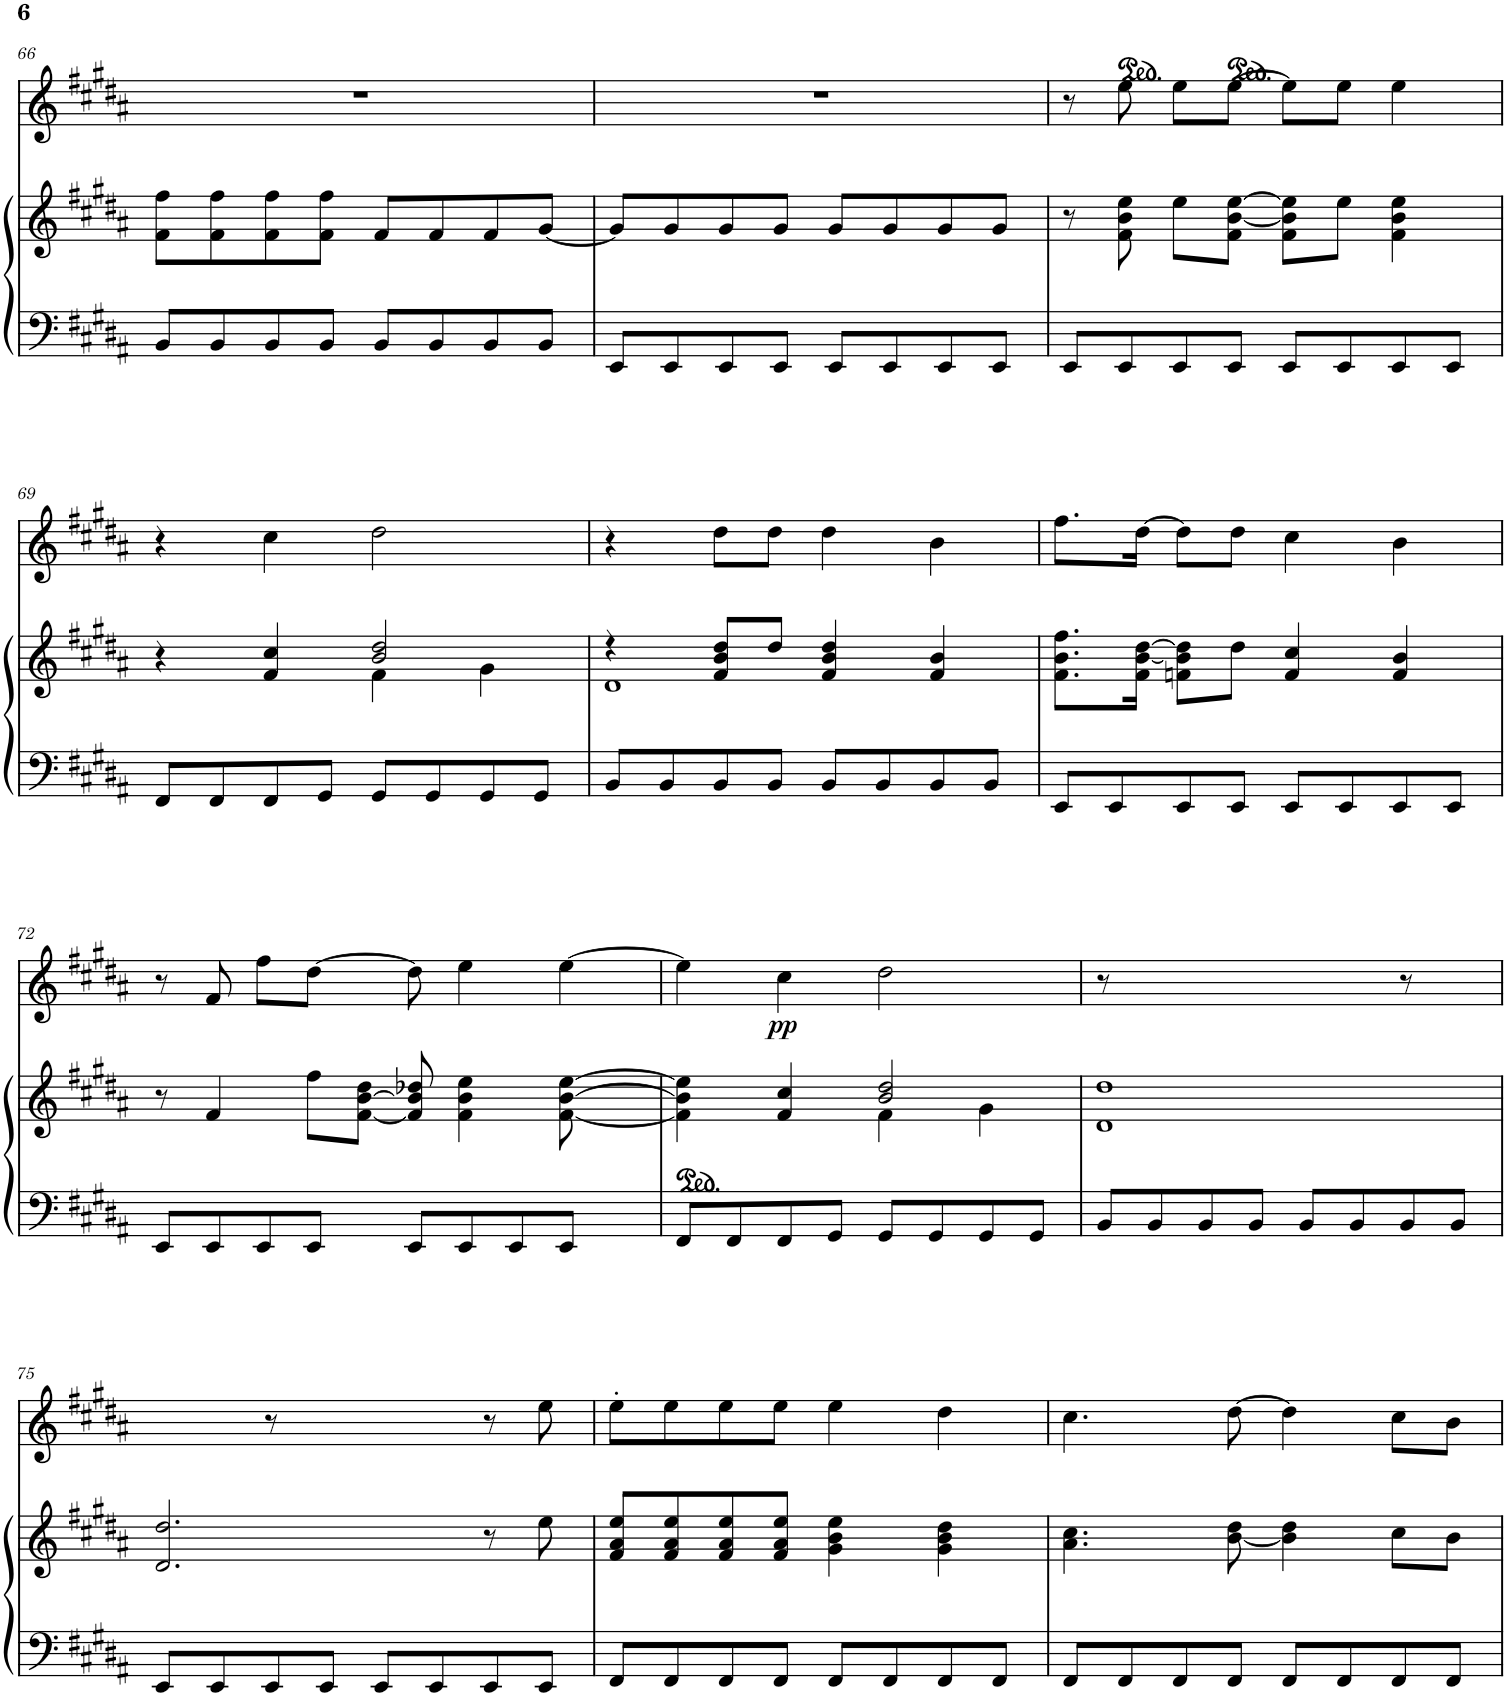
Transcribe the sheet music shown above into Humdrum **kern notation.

**kern	**kern	**kern	**dynam
*part2	*part2	*part1	*part1
*staff3	*staff2	*staff1	*staff1
*I"Piano	*	*I"Voice	*
*I'Pno	*	*I'V	*
!!LO:PB:g=z
*clefF4	*clefG2	*clefG2	*
*k[f#c#g#d#a#]	*k[f#c#g#d#a#]	*k[f#c#g#d#a#]	*
*M4/4	*M4/4	*M4/4	*
=66	=66	=66	=66
8BB/L	8f#\ 8ff#\L	1r	.
8BB/	8f#\ 8ff#\	.	.
8BB/	8f#\ 8ff#\	.	.
8BB/J	8f#\ 8ff#\J	.	.
8BB/L	8f#/L	.	.
8BB/	8f#/	.	.
8BB/	8f#/	.	.
8BB/J	[<8g#/J	.	.
=67	=67	=67	=67
8EE/L	8g#/L]	1r	.
8EE/	8g#/	.	.
8EE/	8g#/	.	.
8EE/J	8g#/J	.	.
8EE/L	8g#/L	.	.
8EE/	8g#/	.	.
8EE/	8g#/	.	.
8EE/J	8g#/J	.	.
=68	=68	=68	=68
8EE/L	8r	8r	.
8EE/	8f#\ 8b\ 8ee\	8ee\	.
8EE/	8ee\L	8ee\L	.
8EE/J	8f#\ [8b\ [8ee\J	[>8ee\J	.
8EE/L	8f#\ 8b\] 8ee\]L	8ee\L]	.
8EE/	8ee\J	8ee\J	.
8EE/	4f#\ 4b\ 4ee\	4ee\	.
8EE/J	.	.	.
!!LO:LB:g=z
=69	=69	=69	=69
*	*^	*	*
8FF#/L	4r	2ryy	4r	.
8FF#/	.	.	.	.
8FF#/	4f#/ 4cc#/	.	4cc#\	.
8GG#/J	.	.	.	.
8GG#/L	2b/ 2dd#/	4f#\	2dd#\	.
8GG#/	.	.	.	.
8GG#/	.	4g#\	.	.
8GG#/J	.	.	.	.
=70	=70	=70	=70	=70
8BB/L	4r	1d#	4r	.
8BB/	.	.	.	.
8BB/	8f#/ 8b/ 8dd#/L	.	8dd#\L	.
8BB/J	8dd#/J	.	8dd#\J	.
8BB/L	4f#/ 4b/ 4dd#/	.	4dd#\	.
8BB/	.	.	.	.
8BB/	4f#/ 4b/	.	4b\	.
8BB/J	.	.	.	.
*	*v	*v	*	*
=71	=71	=71	=71
8EE/L	8.f#\ 8.b\ 8.ff#\L	8.ff#\L	.
8EE/	.	.	.
.	16f#\ [16b\ [16dd#\Jk	[>16dd#\Jk	.
8EE/	8fn\ 8b\] 8dd#\]L	8dd#\L]	.
8EE/J	8dd#\J	8dd#\J	.
8EE/L	4f/ 4cc#/	4cc#\	.
8EE/	.	.	.
8EE/	4f/ 4b/	4b\	.
8EE/J	.	.	.
!!LO:LB:g=z
=72	=72	=72	=72
8EE/L	8r	8r	.
8EE/	4f#/	8f#/	.
8EE/	.	8ff#\L	.
8EE/J	8ff#\L	[>8dd#\J	.
8ryy	[8f#\ [8b\ 8dd#\J	8ryy	.
8EE/L	8f#/] 8b/] 8dd-X/	8dd#\]	.
8EE/	4f#\ 4b\ 4ee\	4ee\	.
8EE/	.	.	.
8EE/J	[8f#\ [8b\ [8ee\	[>4ee\	.
8ryy	8ryy	.	.
=73	=73	=73	=73
*	*^	*	*
8FF#/L	4f#\] 4b\] 4ee\]	2ryy	4ee\]	.
8FF#/	.	.	.	.
!	!	!	!	!LO:DY:b
8FF#/	4f#/ 4cc#/	.	4cc#\	pp
8GG#/J	.	.	.	.
8GG#/L	2b/ 2dd#/	4f#\	2dd#\	.
8GG#/	.	.	.	.
8GG#/	.	4g#\	.	.
8GG#/J	.	.	.	.
=74	=74	=74	=74	=74
8BB/L	1dd#	1d#	8r	.
8BB/	.	.	2ryy	.
8BB/	.	.	.	.
8BB/J	.	.	.	.
8BB/L	.	.	.	.
8BB/	.	.	8ryy	.
8BB/	.	.	8r	.
8BB/J	.	.	8ryy	.
*	*v	*v	*	*
!!LO:LB:g=z
=75	=75	=75	=75
8EE/L	2.d#/ 2.dd#/	4ryy	.
8EE/	.	.	.
8EE/	.	8r	.
8EE/J	.	4.ryy	.
8EE/L	.	.	.
8EE/	.	.	.
8EE/	8r	8r	.
8EE/J	8ee\	8ee\	.
=76	=76	=76	=76
8FF#/L	8f#/ 8a#/ 8ee/L	8ee'\L	.
8FF#/	8f#/ 8a#/ 8ee/	8ee\	.
8FF#/	8f#/ 8a#/ 8ee/	8ee\	.
8FF#/J	8f#/ 8a#/ 8ee/J	8ee\J	.
8FF#/L	4g#\ 4b\ 4ee\	4ee\	.
8FF#/	.	.	.
8FF#/	4g#\ 4b\ 4dd#\	4dd#\	.
8FF#/J	.	.	.
=77	=77	=77	=77
8FF#/L	4.a#\ 4.cc#\	4.cc#\	.
8FF#/	.	.	.
8FF#/	.	.	.
8FF#/J	[8b\ 8dd#\	[>8dd#\	.
8FF#/L	4b\] 4dd#\	4dd#\]	.
8FF#/	.	.	.
8FF#/	8cc#\L	8cc#\L	.
8FF#/J	8b\J	8b\J	.
=	=	=	=
*-	*-	*-	*-
